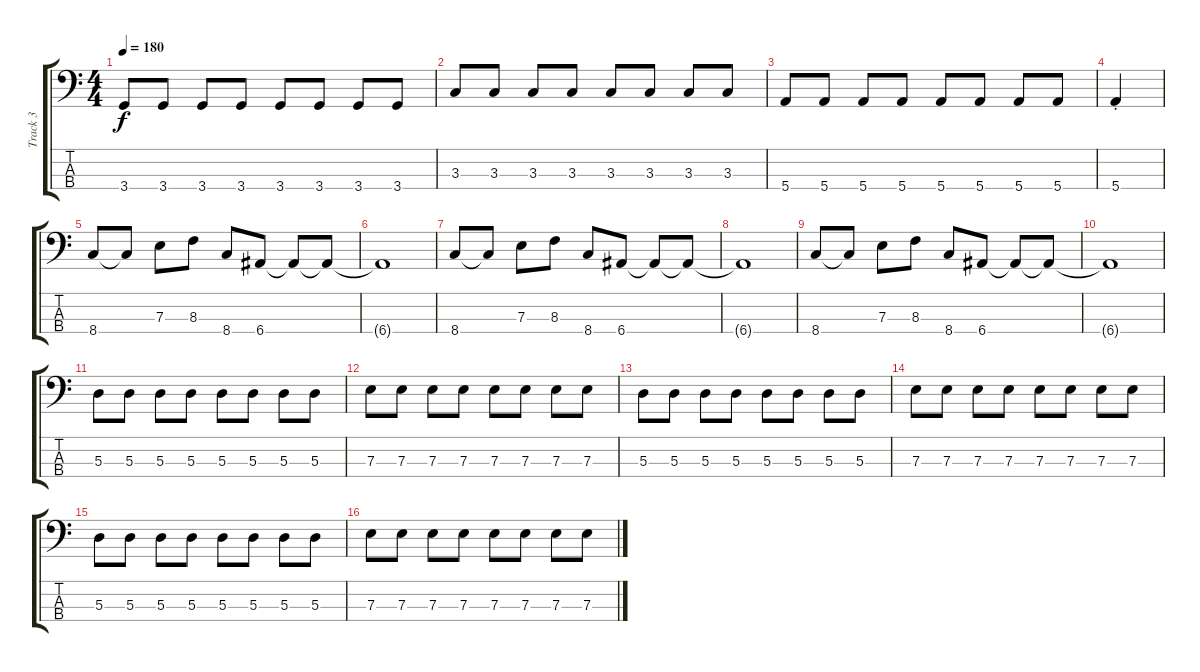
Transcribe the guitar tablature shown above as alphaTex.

\track ("Track 3" "Track 3") {instrument electricbassfinger}
\staff {score tabs}
\tuning (G2 D2 A1 E1) {hide}
\ts (4 4)
\tempo 180
\clef f4
\ks c
3.4.8{dy f} 3.4.8 3.4.8 3.4.8 3.4.8 3.4.8 3.4.8 3.4.8 |
3.3.8 3.3.8 3.3.8 3.3.8 3.3.8 3.3.8 3.3.8 3.3.8 |
5.4.8 5.4.8 5.4.8 5.4.8 5.4.8 5.4.8 5.4.8 5.4.8 |
5.4{st}.4 |
8.4.8 8.4{t}.8 7.3.8 8.3.8 8.4.8 6.4.8 6.4{t}.8 6.4{t}.8 |
6.4{t}.1 |
8.4.8 8.4{t}.8 7.3.8 8.3.8 8.4.8 6.4.8 6.4{t}.8 6.4{t}.8 |
6.4{t}.1 |
8.4.8 8.4{t}.8 7.3.8 8.3.8 8.4.8 6.4.8 6.4{t}.8 6.4{t}.8 |
6.4{t}.1 |
5.3.8 5.3.8 5.3.8 5.3.8 5.3.8 5.3.8 5.3.8 5.3.8 |
7.3.8 7.3.8 7.3.8 7.3.8 7.3.8 7.3.8 7.3.8 7.3.8 |
5.3.8 5.3.8 5.3.8 5.3.8 5.3.8 5.3.8 5.3.8 5.3.8 |
7.3.8 7.3.8 7.3.8 7.3.8 7.3.8 7.3.8 7.3.8 7.3.8 |
5.3.8 5.3.8 5.3.8 5.3.8 5.3.8 5.3.8 5.3.8 5.3.8 |
7.3.8 7.3.8 7.3.8 7.3.8 7.3.8 7.3.8 7.3.8 7.3.8
